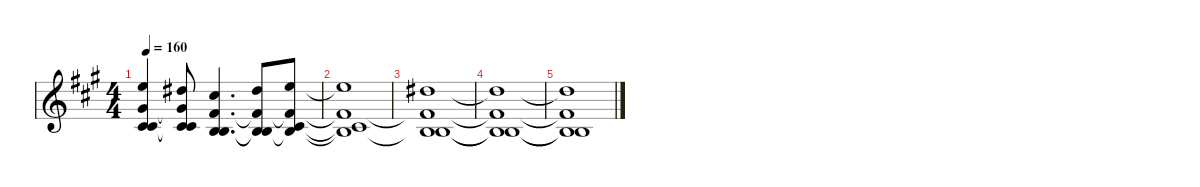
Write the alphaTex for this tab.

\defaultSystemsLayout 4
\hideDynamics
\bracketExtendMode nobrackets
\singleTrackTrackNamePolicy hidden
\multiTrackTrackNamePolicy hidden
\firstSystemTrackNameMode fullname
\firstSystemTrackNameOrientation horizontal
\otherSystemsTrackNameOrientation horizontal
\track ("Keyboards" "vln.") {instrument synthstrings1}
\staff {score}
\tuning (E4 B3 G3 D3 A2 E2)
\ts (4 4)
\tempo 160
\clef g2
\ks f#minor
(17.2{acc forcenatural} 6.3{acc #} 18.4{t acc #} 16.5{t acc #}).4{dy f beam Up} (16.2{acc #} 6.3{t acc #} 18.4{t acc #} 16.5{t acc #}).8{beam Up} (14.2{acc #} 4.3{acc forcenatural} 16.4{acc #} 14.5{acc forcenatural}).4{d beam Up} (16.2{acc #} 4.3{t acc forcenatural} 16.4{t acc #} 14.5{t acc forcenatural}).8{beam Up} (17.2{acc forcenatural} 6.3{acc #} 16.4{t acc #} 14.5{t acc forcenatural}).8{beam Up} |
(17.2{t acc forcenatural} 6.3{t acc #} 16.4{t acc #} 14.5{t acc forcenatural}).1{beam Up} |
(16.2{acc #} 4.3{acc forcenatural} 16.4{t acc #} 14.5{t acc forcenatural}).1{beam Up} |
(16.2{t acc #} 4.3{t acc forcenatural} 16.4{t acc #} 14.5{t acc forcenatural}).1{beam Up} |
(16.2{t acc #} 4.3{t acc forcenatural} 16.4{t acc #} 14.5{t acc forcenatural}).1{beam Up}
